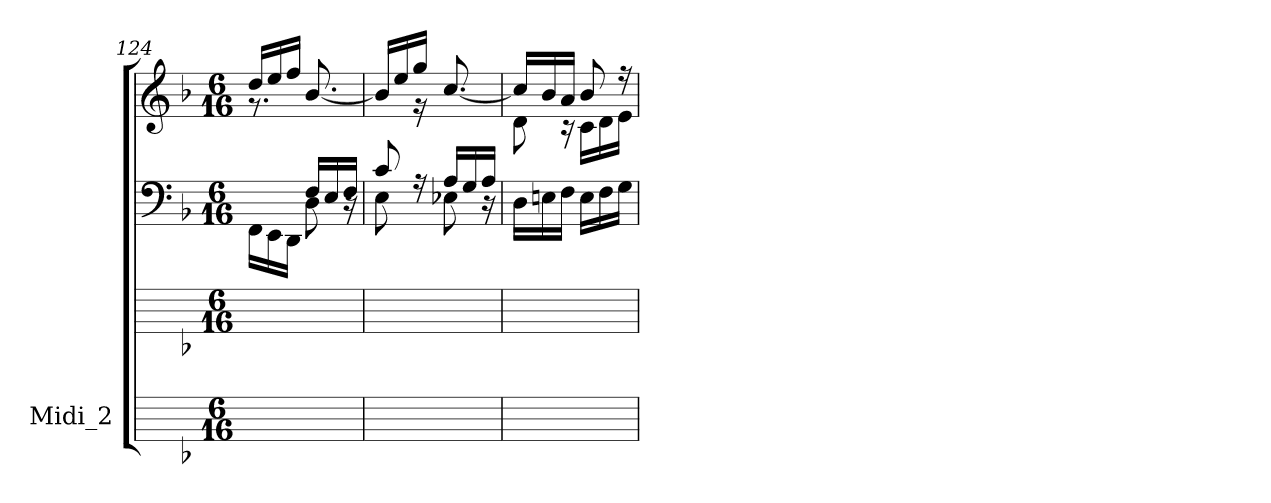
**kern	**kern	**kern	**kern
*part1	*part1	*part1	*part1
*staff4	*staff3	*staff2	*staff1
*I"Midi_2	*	*	*
*	*	*clefF4	*clefG2
*k[b-]	*k[b-]	*k[b-]	*k[b-]
*F:	*F:	*F:	*F:
*M6/16	*M6/16	*M6/16	*M6/16
=124	=124	=124	=124
*	*	*^	*^
*	*	*	*^	*	*
4.ryy	4.ryy	8.ryy	16FF\LL	4.ryy	16dd/LL	8.r
.	.	.	16EE\	.	16ee/	.
.	.	.	16DD\JJ	.	16ff/JJ	.
.	.	16F/LL	8D	.	[8.b-/	8.ryy
.	.	16E/	.	.	.	.
.	.	16F/JJ	16r	.	.	.
=125	=125	=125	=125	=125	=125	=125
4.ryy	4.ryy	8c/	8E	4.ryy	16b-/LL]	8ryy
.	.	.	.	.	16ee/	.
.	.	16ryy	16r	.	16gg/JJ	16r
.	.	16A/LL	8E-X	.	[8.cc/	8.ryy
.	.	16G/	.	.	.	.
.	.	16A/JJ	16r	.	.	.
*	*	*v	*v	*v	*	*
!!LO:LB:g=z	!!
=126	=126	=126	=126	=126
4.ryy	4.ryy	16D\LL	16ccLL]	8d\
.	.	16En\	16b-	.
.	.	16F\JJ	16aJJ	16r
.	.	16E\LL	8b-/	16c\LL
.	.	16F\	.	16d\
.	.	16G\JJ	16r	16e\JJ
*	*	*	*v	*v
=	=	=	=
*-	*-	*-	*-
